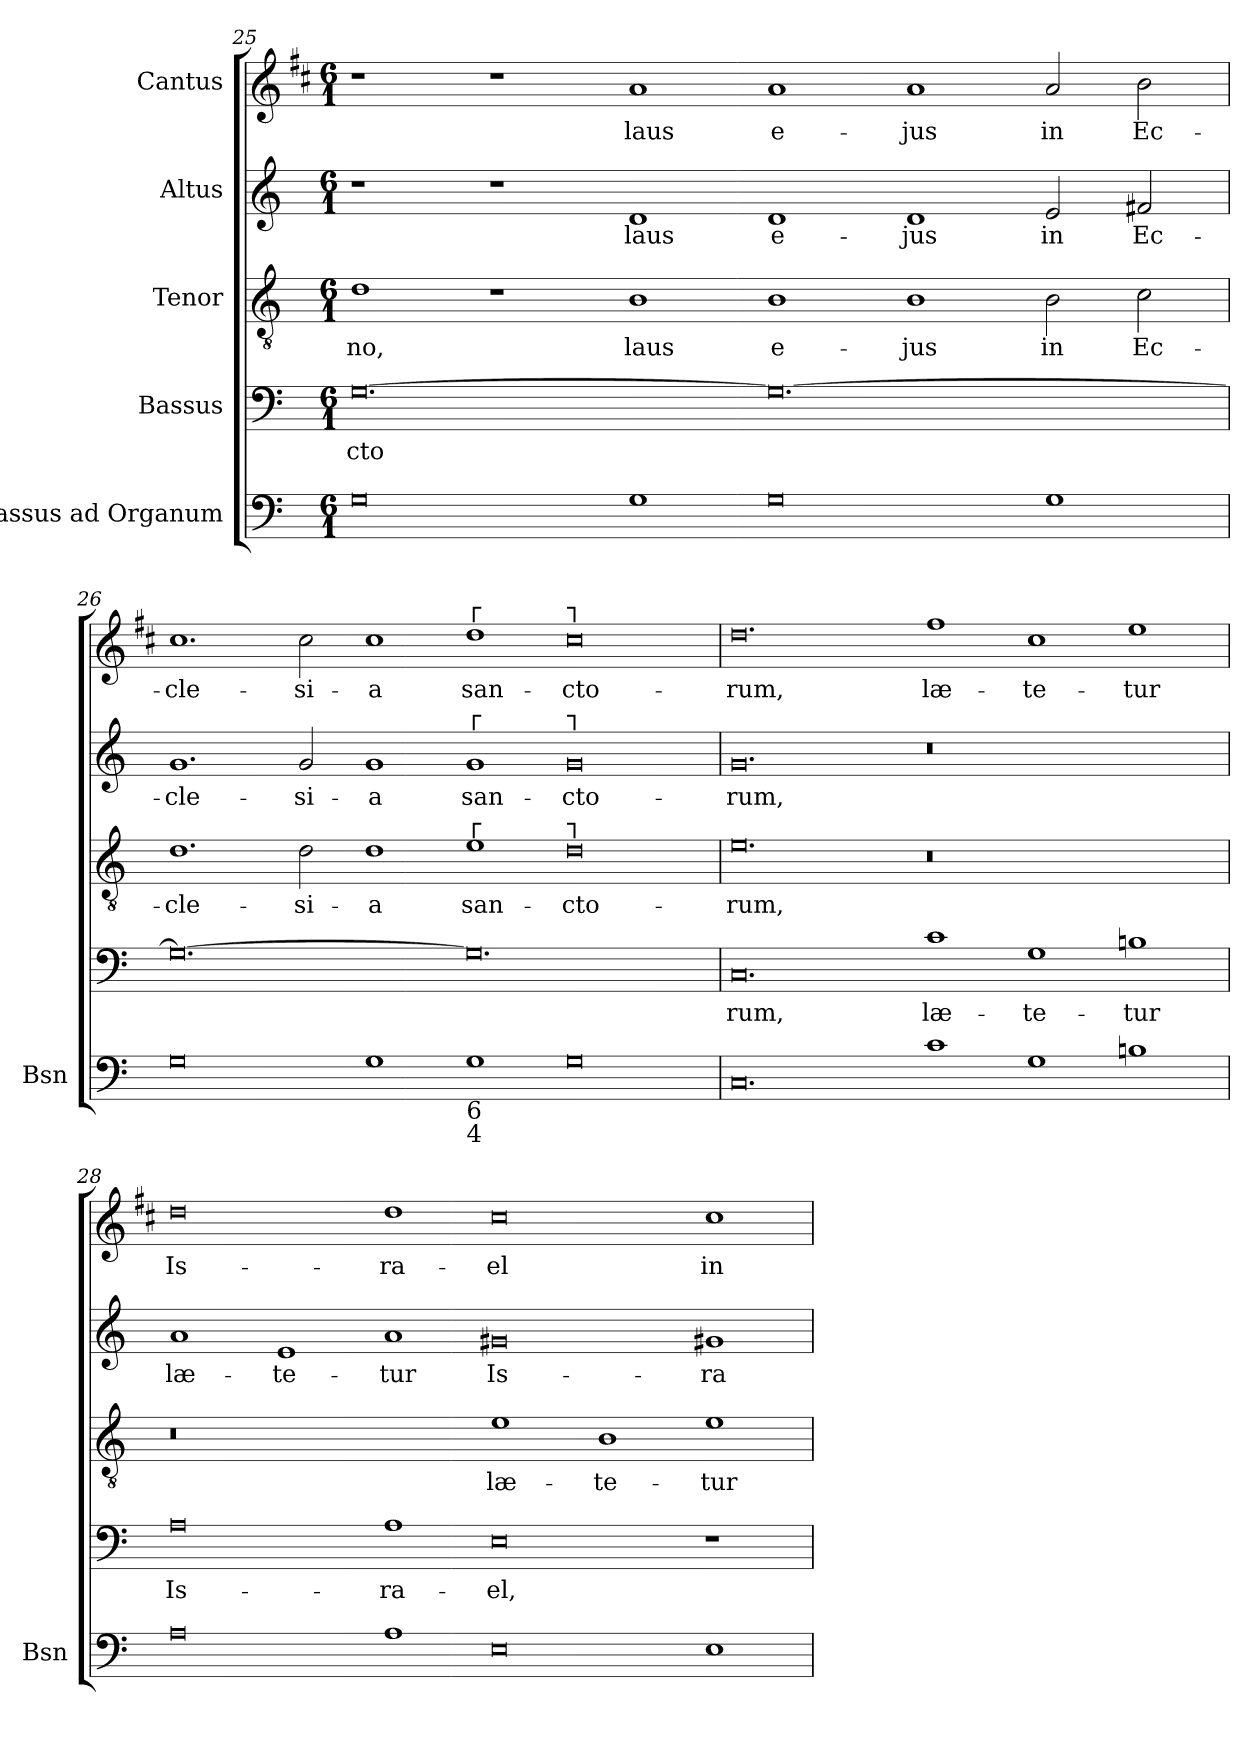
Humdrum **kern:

**kern	**kern	**text	**kern	**text	**kern	**text	**kern	**text
*part5	*part4	*part4	*part3	*part3	*part2	*part2	*part1	*part1
*staff5	*staff4	*staff4	*staff3	*staff3	*staff2	*staff2	*staff1	*staff1
*I"Bassus ad Organum	*I"Bassus	*	*I"Tenor	*	*I"Altus	*	*I"Cantus	*
*I'Bsn	*	*	*	*	*	*	*	*
!!LO:LB:g=z
*clefF4	*clefF4	*	*clefGv2	*	*clefG2	*	*clefG2	*
*	*	*	*	*	*	*	*ITrd1c2	*
*k[]	*k[]	*	*k[]	*	*k[]	*	*k[]	*
*C:	*C:	*	*C:	*	*C:	*	*C:	*
*M6/1	*M6/1	*	*M6/1	*	*M6/1	*	*M6/1	*
=25	=25	=25	=25	=25	=25	=25	=25	=25
!	!	!LO:LY:b	!	!LO:LY:b	!	!	!	!
0G	[0.G	-cto	1d	-no,	1r	.	1r	.
.	.	.	1r	.	1r	.	1r	.
!	!	!	!	!LO:LY:b	!	!LO:LY:b	!	!LO:LY:b
1G	.	.	1B	laus	1d	laus	1g	laus
!	!	!	!	!LO:LY:b	!	!LO:LY:b	!	!LO:LY:b
0G	0.G_	.	1B	e-	1d	e-	1g	e-
!	!	!	!	!LO:LY:b	!	!LO:LY:b	!	!LO:LY:b
.	.	.	1B	-jus	1d	-jus	1g	-jus
!	!	!	!	!LO:LY:b	!	!LO:LY:b	!	!LO:LY:b
1G	.	.	2B	in	2e	in	2g	in
!	!	!	!	!LO:LY:b	!	!LO:LY:b	!	!LO:LY:b
.	.	.	2c	Ec-	2f#X	Ec-	2a	Ec-
=26	=26	=26	=26	=26	=26	=26	=26	=26
!	!	!	!	!LO:LY:b	!	!LO:LY:b	!	!LO:LY:b
0G	0.G_	.	1.d	-cle-	1.g	-cle-	1.b	-cle-
!	!	!	!	!LO:LY:b	!	!LO:LY:b	!	!LO:LY:b
.	.	.	2d	-si-	2g	-si-	2b	-si-
!	!	!	!	!LO:LY:b	!	!LO:LY:b	!	!LO:LY:b
1G	.	.	1d	-a	1g	-a	1b	-a
!	!	!	!	!	!	!	!LO:TX:a:t=┌	!
!	!	!	!	!	!LO:TX:a:t=┌	!	!	!
!	!	!	!LO:TX:a:t=┌	!	!	!	!	!
!LO:TX:b:t=6\n4	!	!	!	!	!	!	!	!
!	!	!	!	!LO:LY:b	!	!LO:LY:b	!	!LO:LY:b
1G	0.G]	.	1e	san-	1g	san-	1cc	san-
!	!	!	!	!	!	!	!LO:TX:a:t=┐	!
!	!	!	!	!	!LO:TX:a:t=┐	!	!	!
!	!	!	!LO:TX:a:t=┐	!	!	!	!	!
!	!	!	!	!LO:LY:b	!	!LO:LY:b	!	!LO:LY:b
0G	.	.	0d	-cto-	0g	-cto-	0b	-cto-
=27	=27	=27	=27	=27	=27	=27	=27	=27
!	!	!LO:LY:b	!	!LO:LY:b	!	!LO:LY:b	!	!LO:LY:b
0.C	0.C	rum,	0.e	-rum,	0.g	-rum,	0.cc	-rum,
!	!	!LO:LY:b	!	!	!	!	!	!LO:LY:b
1c	1c	læ-	0.r	.	0.r	.	1ee	læ-
!	!	!LO:LY:b	!	!	!	!	!	!LO:LY:b
1G	1G	-te-	.	.	.	.	1b	-te-
!	!	!LO:LY:b	!	!	!	!	!	!LO:LY:b
1Bn	1Bn	-tur	.	.	.	.	1dd	-tur
=28	=28	=28	=28	=28	=28	=28	=28	=28
!	!	!LO:LY:b	!	!	!	!LO:LY:b	!	!LO:LY:b
0A	0A	Is-	0.r	.	1a	læ-	0cc	Is-
!	!	!	!	!	!	!LO:LY:b	!	!
.	.	.	.	.	1e	-te-	.	.
!	!	!LO:LY:b	!	!	!	!LO:LY:b	!	!LO:LY:b
1A	1A	-ra-	.	.	1a	-tur	1cc	-ra-
!	!	!LO:LY:b	!	!LO:LY:b	!	!LO:LY:b	!	!LO:LY:b
0E	0E	-el,	1e	læ-	0g#X	Is-	0b	-el
!	!	!	!	!LO:LY:b	!	!	!	!
.	.	.	1B	-te-	.	.	.	.
!	!	!	!	!LO:LY:b	!	!LO:LY:b	!	!LO:LY:b
1E	1r	.	1e	-tur	1g#X	-ra-	1b	in
=	=	=	=	=	=	=	=	=
*-	*-	*-	*-	*-	*-	*-	*-	*-
